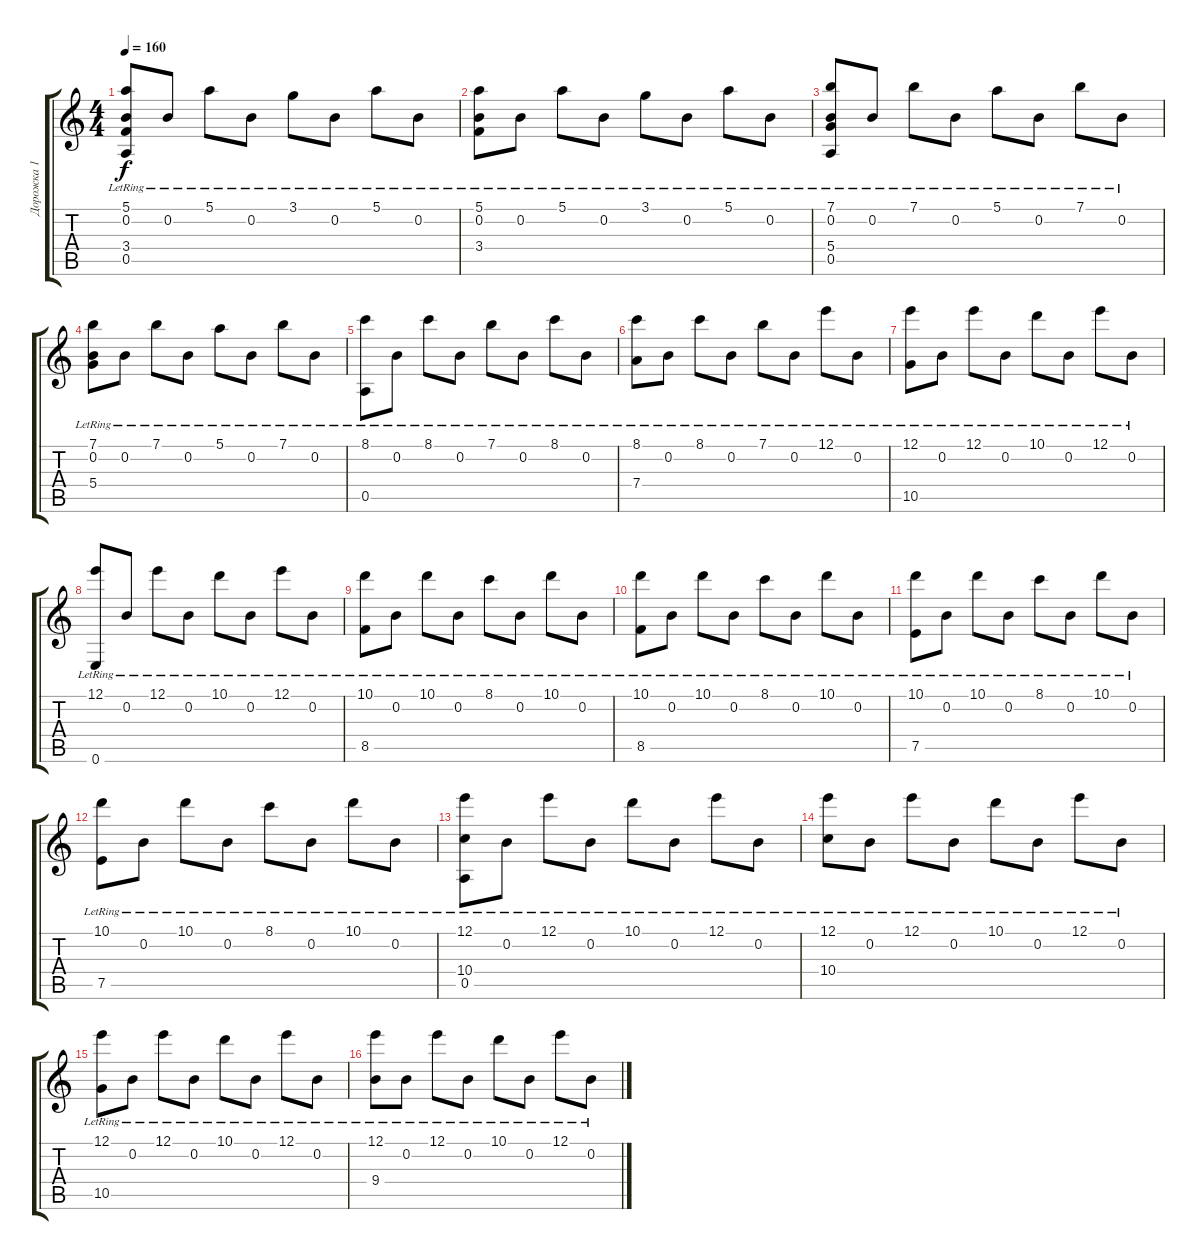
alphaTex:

\track ("Дорожка 1" "Дорожка 1") {instrument acousticguitarnylon}
\staff {score tabs}
\tuning (E4 B3 G3 D3 A2 E2) {hide}
\ts (4 4)
\tempo 160
\clef g2
\ks c
(5.1{lr} 0.2{lr} 3.4{lr} 0.5{lr}).8{dy f} 0.2{lr}.8 5.1{lr}.8 0.2{lr}.8 3.1{lr}.8 0.2{lr}.8 5.1{lr}.8 0.2{lr}.8 |
(5.1{lr} 0.2{lr} 3.4{lr}).8 0.2{lr}.8 5.1{lr}.8 0.2{lr}.8 3.1{lr}.8 0.2{lr}.8 5.1{lr}.8 0.2{lr}.8 |
(7.1{lr} 0.2{lr} 5.4{lr} 0.5{lr}).8 0.2{lr}.8 7.1{lr}.8 0.2{lr}.8 5.1{lr}.8 0.2{lr}.8 7.1{lr}.8 0.2{lr}.8 |
(7.1{lr} 0.2{lr} 5.4{lr}).8 0.2{lr}.8 7.1{lr}.8 0.2{lr}.8 5.1{lr}.8 0.2{lr}.8 7.1{lr}.8 0.2{lr}.8 |
(8.1{lr} 0.5{lr}).8 0.2{lr}.8 8.1{lr}.8 0.2{lr}.8 7.1{lr}.8 0.2{lr}.8 8.1{lr}.8 0.2{lr}.8 |
(8.1{lr} 7.4{lr}).8 0.2{lr}.8 8.1{lr}.8 0.2{lr}.8 7.1{lr}.8 0.2{lr}.8 12.1{lr}.8 0.2{lr}.8 |
(12.1{lr} 10.5{lr}).8 0.2{lr}.8 12.1{lr}.8 0.2{lr}.8 10.1{lr}.8 0.2{lr}.8 12.1{lr}.8 0.2{lr}.8 |
(12.1{lr} 0.6{lr}).8 0.2{lr}.8 12.1{lr}.8 0.2{lr}.8 10.1{lr}.8 0.2{lr}.8 12.1{lr}.8 0.2{lr}.8 |
(10.1{lr} 8.5{lr}).8 0.2{lr}.8 10.1{lr}.8 0.2{lr}.8 8.1{lr}.8 0.2{lr}.8 10.1{lr}.8 0.2{lr}.8 |
(10.1{lr} 8.5{lr}).8 0.2{lr}.8 10.1{lr}.8 0.2{lr}.8 8.1{lr}.8 0.2{lr}.8 10.1{lr}.8 0.2{lr}.8 |
(10.1{lr} 7.5{lr}).8 0.2{lr}.8 10.1{lr}.8 0.2{lr}.8 8.1{lr}.8 0.2{lr}.8 10.1{lr}.8 0.2{lr}.8 |
(10.1{lr} 7.5{lr}).8 0.2{lr}.8 10.1{lr}.8 0.2{lr}.8 8.1{lr}.8 0.2{lr}.8 10.1{lr}.8 0.2{lr}.8 |
(12.1{lr} 10.4{lr} 0.5{lr}).8 0.2{lr}.8 12.1{lr}.8 0.2{lr}.8 10.1{lr}.8 0.2{lr}.8 12.1{lr}.8 0.2{lr}.8 |
(12.1{lr} 10.4{lr}).8 0.2{lr}.8 12.1{lr}.8 0.2{lr}.8 10.1{lr}.8 0.2{lr}.8 12.1{lr}.8 0.2{lr}.8 |
(12.1{lr} 10.5{lr}).8 0.2{lr}.8 12.1{lr}.8 0.2{lr}.8 10.1{lr}.8 0.2{lr}.8 12.1{lr}.8 0.2{lr}.8 |
(12.1{lr} 9.4{lr}).8 0.2{lr}.8 12.1{lr}.8 0.2{lr}.8 10.1{lr}.8 0.2{lr}.8 12.1{lr}.8 0.2{lr}.8
